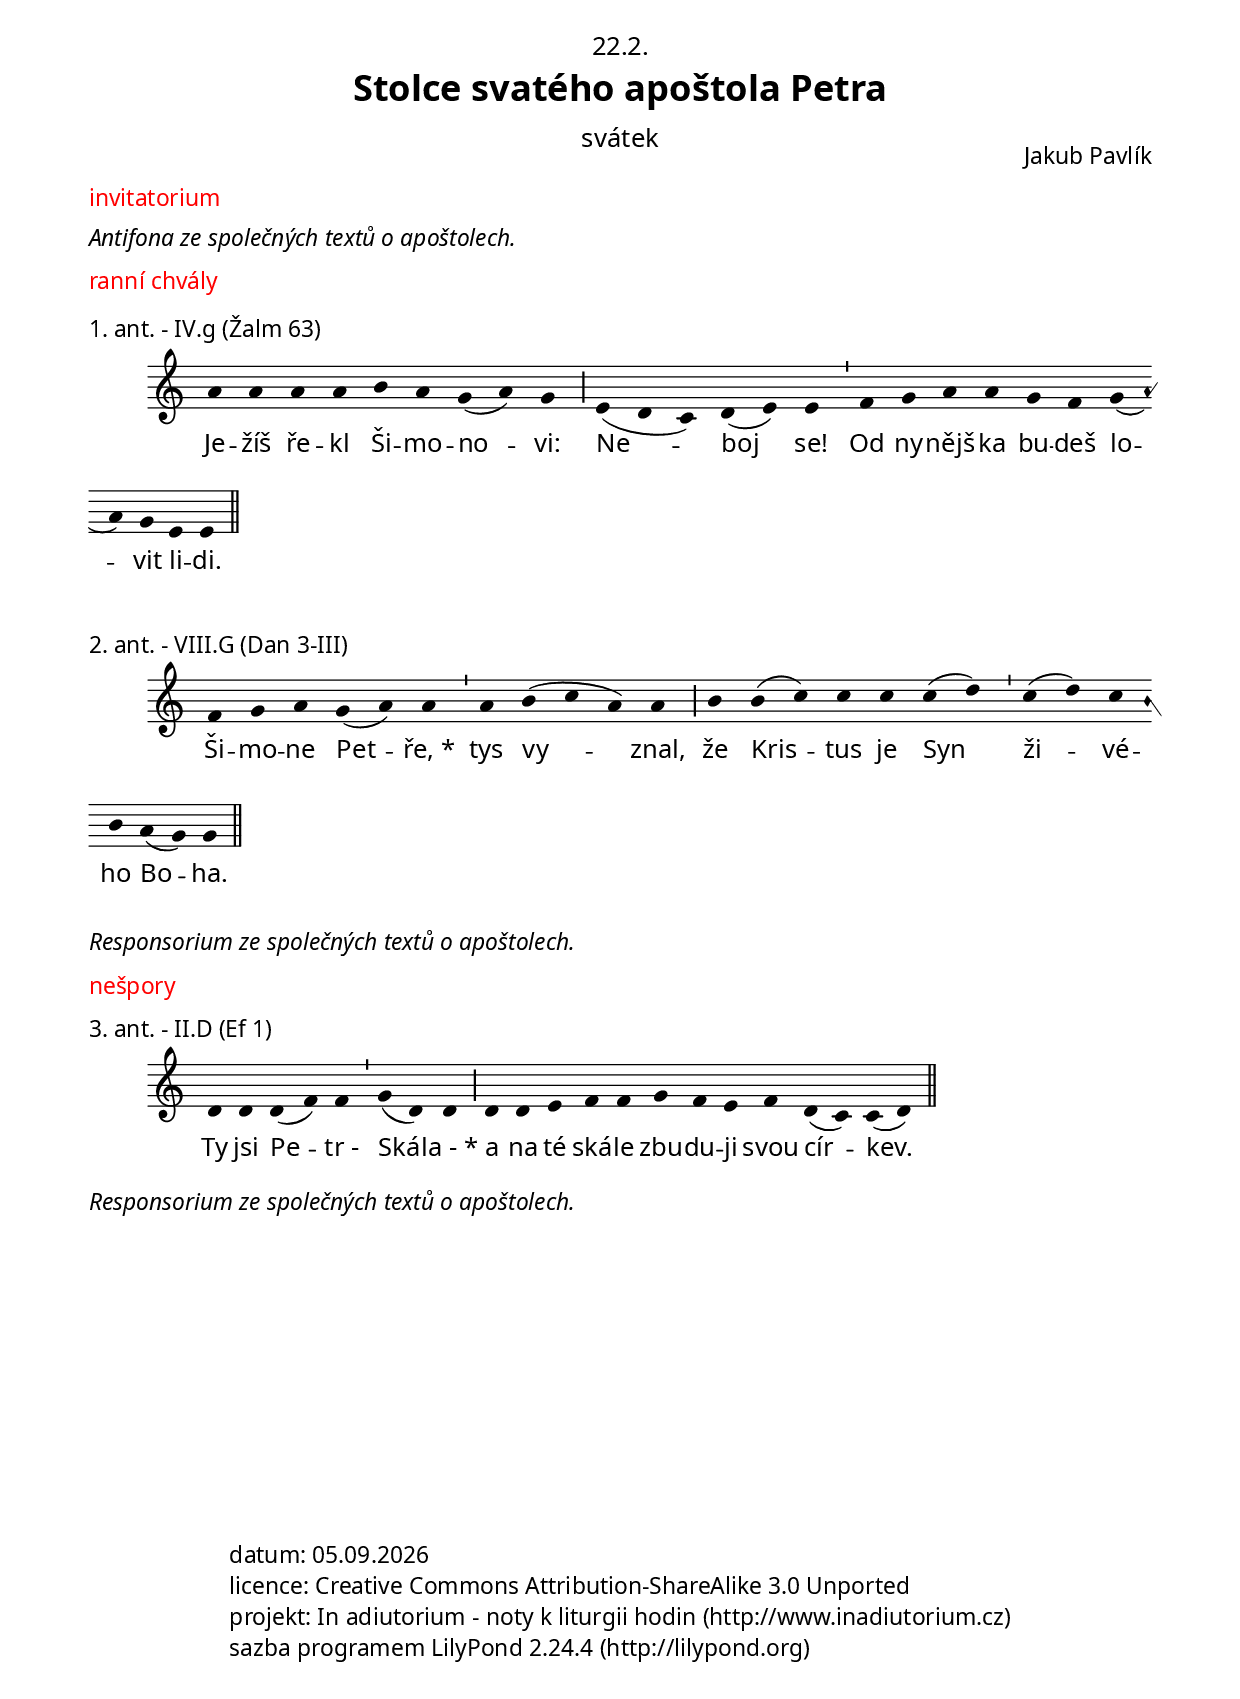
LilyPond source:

\version "2.16.0"

\include "../spolecne.ly"
\include "../dilyresponsorii.ly"

\header {
  title = \markup\titleSvatek 
            "Stolce svatého apoštola Petra" 
            svátek 
            22.2.
  composer = "Jakub Pavlík"
}

\markup {\nadpisHodinka {"invitatorium"}}

\markup\italic{Antifona ze společných textů o apoštolech.}

\markup {\nadpisHodinka {"ranní chvály"}}

\score {
  \relative c'' {
    \choralniRezim
    a4 a a a b a g( a) g \barMaior
    e( d c) d( e) e \barMin
    f g a a g f g( a) g e e \barFinalis
  }
  \addlyrics {
    Je -- žíš ře -- kl Ši -- mo -- no -- vi:
    Ne -- boj se!
    Od ny -- nějš -- ka bu -- deš lo -- vit li -- di.
  }
  \header {
    quid = "1. ant."
    modus = "IV"
    differentia = "g"
    psalmus = "Žalm 63"
    fial = "fial://antifony/mezidobi_nedeleC_02_10.ly#ne5c-ne2-mag"
    id = ""
    piece = \markup {\sestavTitulek}
  }
}

\score {
  \relative c' {
    \choralniRezim
    f4 g a g( a) a \barMin
    a b( c a) a \barMaior b b( c) c c c( d) \barMin c( d) c b a( g) g \barFinalis
  }
  \addlyrics {
    Ši -- mo -- ne Pet -- ře,_*
    tys vy -- znal, že Kris -- tus je Syn ži -- vé -- ho Bo -- ha.
  }
  \header {
    quid = "2. ant."
    modus = "VIII"
    differentia = "G" 
    psalmus = "Dan 3-III"
    fial = "fial://sanktoral/0629petraapavla.ly#1ne-a1"
    id = ""
    piece = \markup {\sestavTitulek}
  }
}

\score {
  \relative c' {
    \choralniRezim
    
  }
  \addlyrics {
    Pán ře -- kl Pet -- ro -- vi:
    To -- bě dám klí -- če
    od ne -- bes -- ké -- ho krá -- lov -- ství.
  }
  \header {
    quid = "3. ant."
    modus = ""
    differentia = "" 
    psalmus = "Žalm 149"
    id = ""
    piece = \markup {\sestavTitulek}
  }
}

\markup\italic{Responsorium ze společných textů o apoštolech.}

\score {
  \relative c' {
    \choralniRezim
    
  }
  \addlyrics {
    Pán ře -- kl Ši -- mo -- nu Pet -- ro -- vi:
    Já jsem za te -- be pro -- sil,
    a -- by tvo -- je ví -- ra ne -- za -- nik -- la.
    A ty po -- tom,  až se ob -- rá -- tíš,
    u -- tvr -- zuj své brat -- ry.
  }
  \header {
    quid = "ant. k Benedictus"
    modus = ""
    differentia = "" 
    psalmus = ""
    id = ""
    piece = \markup {\sestavTitulekBezZalmu}
  }
}

\markup {\nadpisHodinka {"nešpory"}}

\score {
  \relative c' {
    \choralniRezim
    
  }
  \addlyrics {
    Pet -- ře, mi -- lu -- ješ mě?
    A -- no, Pa -- ne, ty víš, že tě mi -- lu -- ji.
    Pas mo -- je ov -- ce.
  }
  \header {
    quid = "1. ant."
    modus = ""
    differentia = "" 
    psalmus = "Žalm 116-II"
    id = ""
    piece = \markup {\sestavTitulek}
  }
}

\score {
  \relative c' {
    \choralniRezim
    
  }
  \addlyrics {
    Pe -- tr byl hlí -- dán ve vě -- ze -- ní;
    cír -- kev -- ní o -- bec se však na -- lé -- ha -- vě za ně -- ho mod -- li -- la k_Bo -- hu. 
  }
  \header {
    quid = "2. ant."
    modus = ""
    differentia = "" 
    psalmus = "Žalm 126"
    id = ""
    piece = \markup {\sestavTitulek}
  }
}

\score {
  \relative c' {
    \choralniRezim
    d4 d d( f) f \barMin g( d) d \barMaior
    d d e f f g f e f d( c) c( d) \barFinalis
  }
  \addlyrics {
    Ty jsi Pe -- tr_- Ská -- la_-_*
    a na té ská -- le zbu -- du -- ji svou cír -- kev.
  }
  \header {
    quid = "3. ant."
    modus = "II"
    differentia = "D" 
    psalmus = "Ef 1"
    fial = "fial://sanktoral/0629petraapavla.ly#1ne-a2"
    id = ""
    piece = \markup {\sestavTitulek}
  }
}

\markup\italic{Responsorium ze společných textů o apoštolech.}

\score {
  \relative c' {
    \choralniRezim
    
  }
  \addlyrics {
    Ty jsi pas -- týř ov -- cí,
    prv -- ní me -- zi a -- po -- što -- ly,
    to -- bě by -- ly dá -- ny klí -- če
    od ne -- bes -- ké -- ho krá -- lov -- ství.
  }
  \header {
    quid = "ant. k Magnificat"
    modus = ""
    differentia = "" 
    psalmus = ""
    id = ""
    piece = \markup {\sestavTitulekBezZalmu}
  }
}